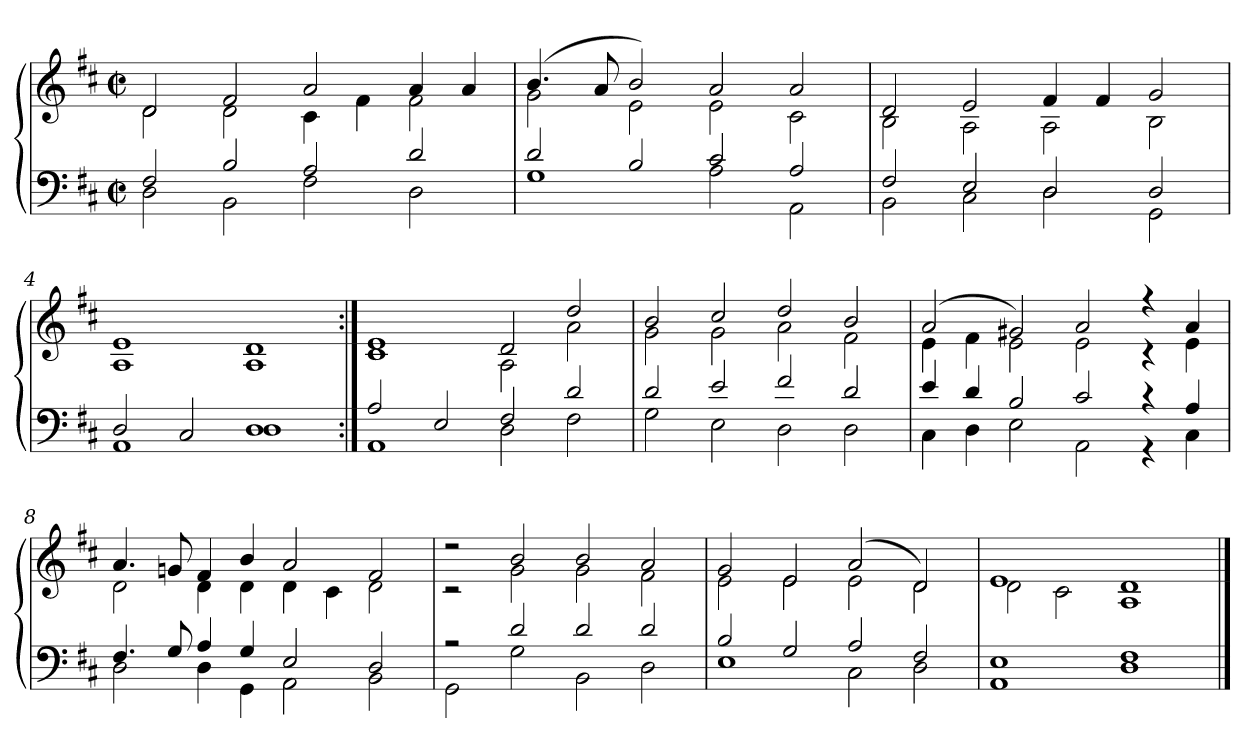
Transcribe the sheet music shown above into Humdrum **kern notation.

**kern	**kern
*part1	*part1
*staff2	*staff1
*clefF4	*clefG2
*k[f#c#]	*k[f#c#]
*D:	*D:
*M2/2	*M2/2
*met(c|)	*met(c|)
=1	=1
*^	*^
2F#	2D	2d	2d
2B	2BB	2f#	2d
2A	2F#	2a	4c#
.	.	.	4f#
2d	2D	4a	2f#
.	.	4a	.
=2	=2	=2	=2
2d	1G	(4.b	2g
.	.	8a	.
2B	.	2b)	2e
2c#	2A	2a	2e
2A	2AA	2a	2c#
=3	=3	=3	=3
2F#	2BB	2d	2B
2E	2C#	2e	2A
2D	2D	4f#	2A
.	.	4f#	.
2D	2GG	2g	2B
=4	=4	=4	=4
2D	1AA	1e	1A
2C#	.	.	.
1D	1D	1d	1A
=5:|!	=5:|!	=5:|!	=5:|!
2A	1AA	1e	1c#
2E	.	.	.
2F#	2D	2d	2A
2d	2F#	2dd	2a
=6	=6	=6	=6
2d	2G	2b	2g
2e	2E	2cc#	2g
2f#	2D	2dd	2a
2d	2D	2b	2f#
=7	=7	=7	=7
4e	4C#	(2a	4e
4d	4D	.	4f#
2B	2E	2g#X)	2e
2c#	2AA	2a	2e
4r	4r	4r	4r
4A	4C#	4a	4e
=8	=8	=8	=8
4.F#	2D	4.a	2d
8G	.	8gn	.
4A	4D	4f#	4d
4G	4GG	4b	4d
2E	2AA	2a	4d
.	.	.	4c#
2D	2BB	2f#	2d
=9	=9	=9	=9
2r	2GG	2r	2r
2d	2G	2b	2g
2d	2BB	2b	2g
2d	2D	2a	2f#
=10	=10	=10	=10
2B	1E	2g	2e
2G	.	2e	2e
2A	2C#	(2a	2e
2F#	2D	2d)	2d
=11	=11	=11	=11
1E	1AA	1e	2d
.	.	.	2c#
1F#	1D	1d	1A
*v	*v	*	*
*	*v	*v
==	==
*-	*-
